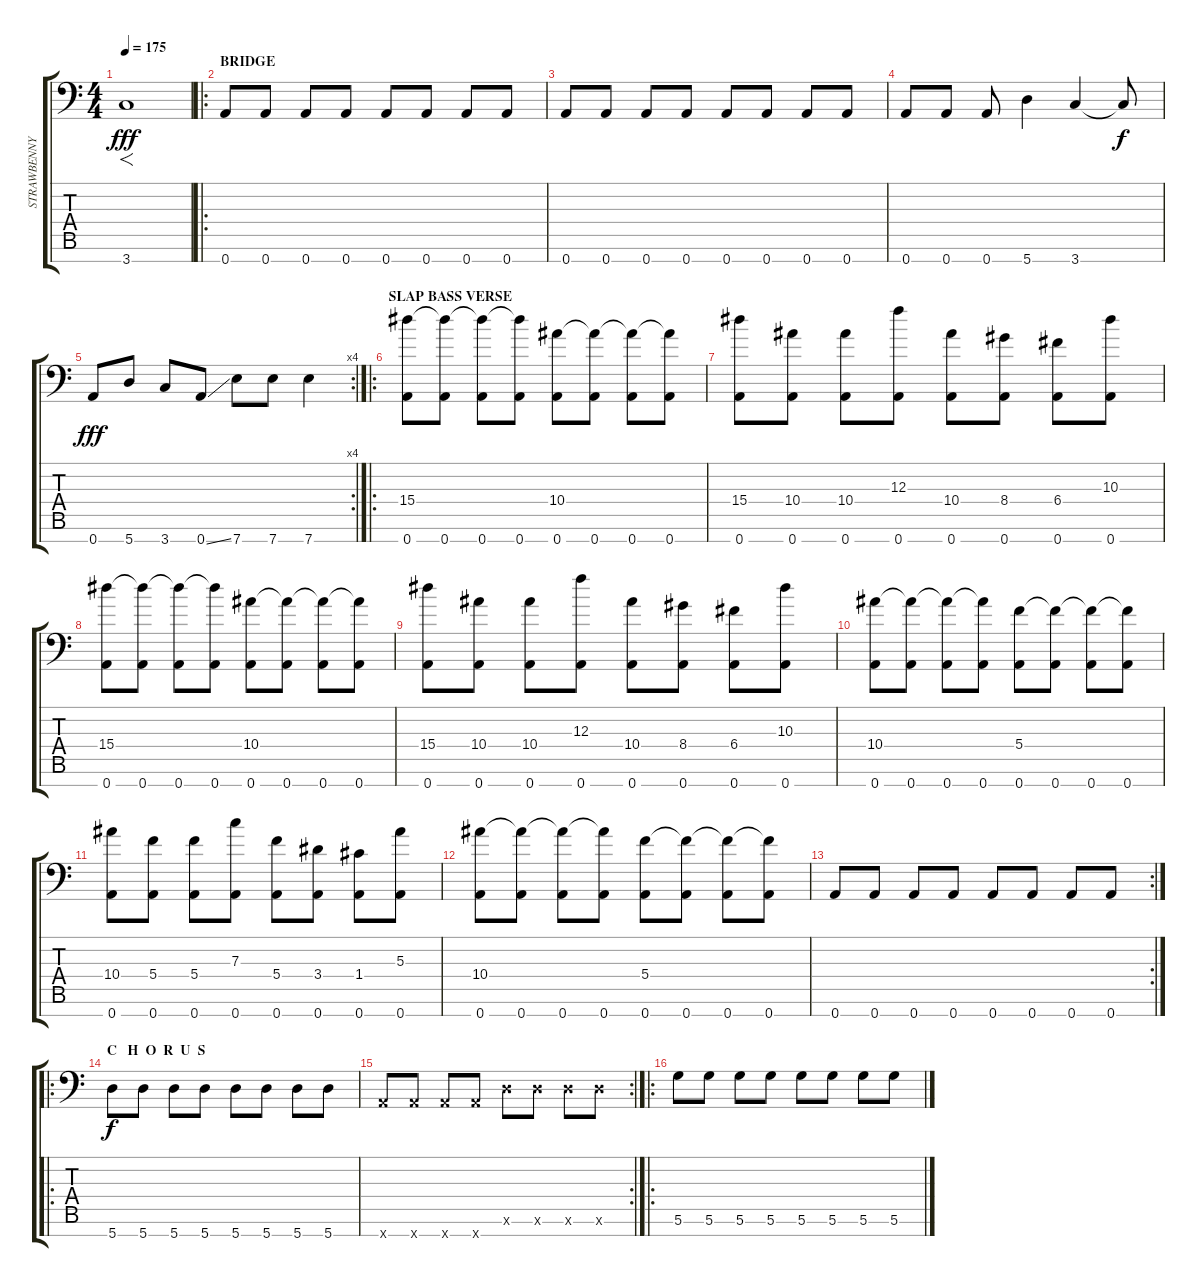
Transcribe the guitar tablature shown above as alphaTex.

\track ("STRAWBENNY" "STRAWBENNY") {instrument slapbass1}
\staff {score tabs}
\tuning (D4 A3 F3 C3 G2 D2 A1) {hide}
\ts (4 4)
\tempo 175
\clef f4
\ks c
3.7.1{f dy fff} |
\ro
\section ("" "BRIDGE")
0.7.8 0.7.8 0.7.8 0.7.8 0.7.8 0.7.8 0.7.8 0.7.8 |
0.7.8 0.7.8 0.7.8 0.7.8 0.7.8 0.7.8 0.7.8 0.7.8 |
0.7.8 0.7.8 0.7.8 5.7.4 3.7.4 3.7{t}.8{dy f} |
\rc 4
0.7.8{dy fff} 5.7.8 3.7.8 0.7{ss}.8 7.7.8 7.7.8 7.7.4 |
\ro
\section ("" "SLAP BASS VERSE")
(15.4 0.7).8 (15.4{t} 0.7).8 (15.4{t} 0.7).8 (15.4{t} 0.7).8 (10.4 0.7).8 (10.4{t} 0.7).8 (10.4{t} 0.7).8 (10.4{t} 0.7).8 |
(15.4 0.7).8 (10.4 0.7).8 (10.4 0.7).8 (12.3 0.7).8 (10.4 0.7).8 (8.4 0.7).8 (6.4 0.7).8 (10.3 0.7).8 |
(15.4 0.7).8 (15.4{t} 0.7).8 (15.4{t} 0.7).8 (15.4{t} 0.7).8 (10.4 0.7).8 (10.4{t} 0.7).8 (10.4{t} 0.7).8 (10.4{t} 0.7).8 |
(15.4 0.7).8 (10.4 0.7).8 (10.4 0.7).8 (12.3 0.7).8 (10.4 0.7).8 (8.4 0.7).8 (6.4 0.7).8 (10.3 0.7).8 |
(10.4 0.7).8 (10.4{t} 0.7).8 (10.4{t} 0.7).8 (10.4{t} 0.7).8 (5.4 0.7).8 (5.4{t} 0.7).8 (5.4{t} 0.7).8 (5.4{t} 0.7).8 |
(10.4 0.7).8 (5.4 0.7).8 (5.4 0.7).8 (7.3 0.7).8 (5.4 0.7).8 (3.4 0.7).8 (1.4 0.7).8 (5.3 0.7).8 |
(10.4 0.7).8 (10.4{t} 0.7).8 (10.4{t} 0.7).8 (10.4{t} 0.7).8 (5.4 0.7).8 (5.4{t} 0.7).8 (5.4{t} 0.7).8 (5.4{t} 0.7).8 |
\rc 2
0.7.8 0.7.8 0.7.8 0.7.8 0.7.8 0.7.8 0.7.8 0.7.8 |
\ro
\section ("" "C   H  O  R  U  S")
5.7.8{dy f instrument electricbasspick} 5.7.8 5.7.8 5.7.8 5.7.8 5.7.8 5.7.8 5.7.8 |
\rc 2
0.7{x}.8 0.7{x}.8 0.7{x}.8 0.7{x}.8 0.6{x}.8 0.6{x}.8 0.6{x}.8 0.6{x}.8 |
\ro
5.6.8 5.6.8 5.6.8 5.6.8 5.6.8 5.6.8 5.6.8 5.6.8
